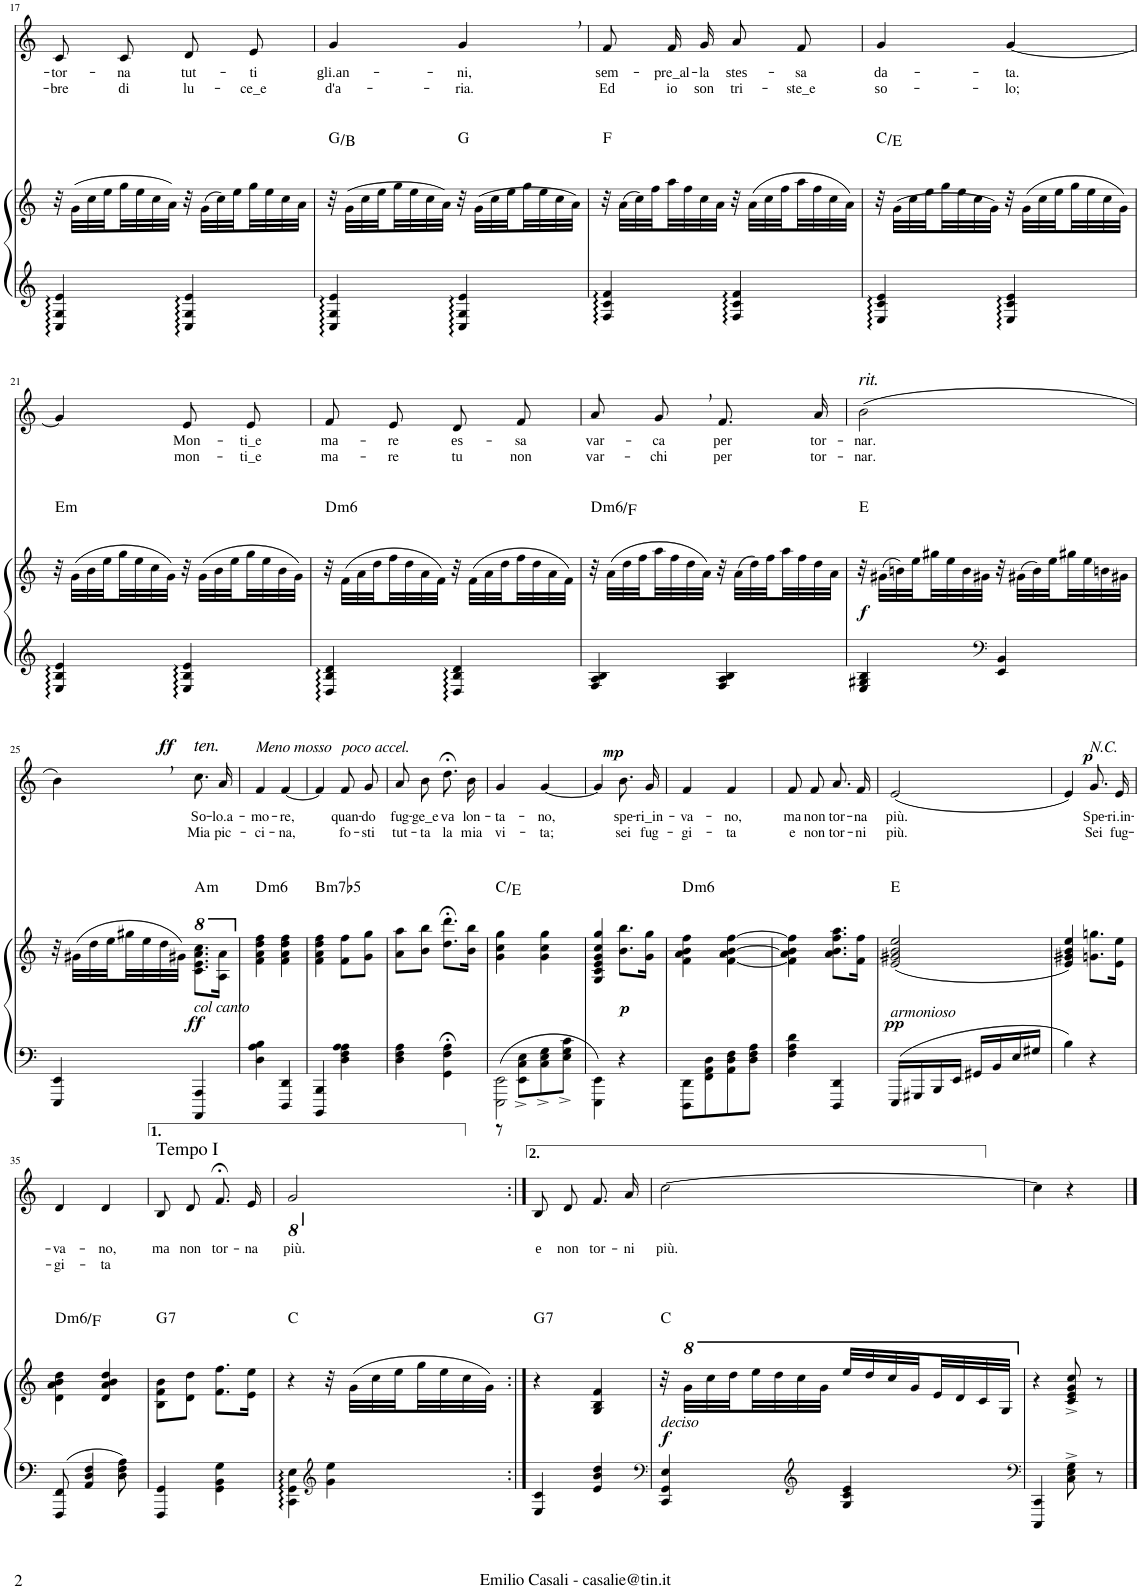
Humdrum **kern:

**kern	**kern	**dynam	**harte	**kern	**text	**text	**dynam
*part2	*part2	*part2	*part2	*part1	*part1	*part1	*part1
*staff3	*staff2	*staff2/3	*	*staff1	*staff1	*staff1	*staff1
*I"Piano	*	*	*	*I"Voce	*	*	*
*I'Pno	*	*	*	*	*	*	*
!!LO:PB:g=z
*clefG2	*clefG2	*	*	*clefG2	*	*	*
*k[]	*k[]	*	*	*k[]	*	*	*
*M2/4	*M2/4	*	*	*M2/4	*	*	*
=17	=17	=17	=17	=17	=17	=17	=17
!	!	!	!	!	!LO:LY:b	!LO:LY:b	!
4C/ 4G/ 4e/	32r	.	.	8c/L	-tor-	-bre	.
.	(32g\LLL	.	.	.	.	.	.
.	32cc\	.	.	.	.	.	.
.	32ee\	.	.	.	.	.	.
!	!	!	!	!	!LO:LY:b	!LO:LY:b	!
.	32gg\	.	.	8c/J	-na	di	.
.	32ee\	.	.	.	.	.	.
.	32cc\	.	.	.	.	.	.
.	32a\JJJ)	.	.	.	.	.	.
!	!	!	!	!	!LO:LY:b	!LO:LY:b	!
4C/ 4G/ 4e/	32r	.	.	8d/L	tut-	lu-	.
.	(32g\LLL	.	.	.	.	.	.
.	32cc\)	.	.	.	.	.	.
.	32ee\	.	.	.	.	.	.
!	!	!	!	!	!LO:LY:b	!LO:LY:b	!
.	32gg\	.	.	8e/J	-ti	-ce_e	.
.	32ee\	.	.	.	.	.	.
.	32cc\	.	.	.	.	.	.
.	32a\JJJ	.	.	.	.	.	.
=18	=18	=18	=18	=18	=18	=18	=18
!	!	!	!	!	!LO:LY:b	!LO:LY:b	!
4C/ 4G/ 4e/	32r	.	G:maj/3	4g/	gli.an-	d'a-	.
.	(32g\LLL	.	.	.	.	.	.
.	32cc\	.	.	.	.	.	.
.	32ee\	.	.	.	.	.	.
.	32gg\	.	.	.	.	.	.
.	32ee\	.	.	.	.	.	.
.	32cc\	.	.	.	.	.	.
.	32a\JJJ)	.	.	.	.	.	.
!	!	!	!	!	!LO:LY:b	!LO:LY:b	!
4C/ 4G/ 4e/	32r	.	G:maj	4g,/	-ni,	-ria.	.
.	(32g\LLL	.	.	.	.	.	.
.	32cc\	.	.	.	.	.	.
.	32ee\	.	.	.	.	.	.
.	32gg\	.	.	.	.	.	.
.	32ee\	.	.	.	.	.	.
.	32cc\	.	.	.	.	.	.
.	32a\JJJ)	.	.	.	.	.	.
=19	=19	=19	=19	=19	=19	=19	=19
!	!	!	!	!	!LO:LY:b	!LO:LY:b	!
4F/ 4c/ 4f/	32r	.	F:maj	8f/L	sem-	Ed	.
.	(32a\LLL	.	.	.	.	.	.
.	32cc\)	.	.	.	.	.	.
.	32ff\	.	.	.	.	.	.
!	!	!	!	!	!LO:LY:b	!LO:LY:b	!
.	32aa\	.	.	16f/L	-pre_al-	io	.
.	32ff\	.	.	.	.	.	.
!	!	!	!	!	!LO:LY:b	!LO:LY:b	!
.	32cc\	.	.	16g/JJ	-la	son	.
.	32a\JJJ	.	.	.	.	.	.
!	!	!	!	!	!LO:LY:b	!LO:LY:b	!
4F/ 4c/ 4f/	32r	.	.	8a/L	stes-	tri-	.
.	(32a\LLL	.	.	.	.	.	.
.	32cc\	.	.	.	.	.	.
.	32ff\	.	.	.	.	.	.
!	!	!	!	!	!LO:LY:b	!LO:LY:b	!
.	32aa\	.	.	8f/J	-sa	-ste_e	.
.	32ff\	.	.	.	.	.	.
.	32cc\	.	.	.	.	.	.
.	32a\JJJ)	.	.	.	.	.	.
=20	=20	=20	=20	=20	=20	=20	=20
!	!	!	!	!	!LO:LY:b	!LO:LY:b	!
4E/ 4c/ 4e/	32r	.	C:maj/3	4g/	da-	so-	.
.	(32g\LLL	.	.	.	.	.	.
.	32cc\	.	.	.	.	.	.
.	32ee\	.	.	.	.	.	.
.	32gg\	.	.	.	.	.	.
.	32ee\	.	.	.	.	.	.
.	32cc\	.	.	.	.	.	.
.	32g\JJJ)	.	.	.	.	.	.
!	!	!	!	!	!LO:LY:b	!LO:LY:b	!
4E/ 4c/ 4e/	32r	.	.	[4g/	-ta.	-lo;	.
.	(32g\LLL	.	.	.	.	.	.
.	32cc\	.	.	.	.	.	.
.	32ee\	.	.	.	.	.	.
.	32gg\	.	.	.	.	.	.
.	32ee\	.	.	.	.	.	.
.	32cc\	.	.	.	.	.	.
.	32g\JJJ)	.	.	.	.	.	.
!!LO:LB:g=z
=21	=21	=21	=21	=21	=21	=21	=21
!	!	!	!LO:H:kt=m	!	!	!	!
4E/ 4B/ 4e/	32r	.	E:min	4g/]	.	.	.
.	(32g\LLL	.	.	.	.	.	.
.	32b\	.	.	.	.	.	.
.	32ee\	.	.	.	.	.	.
.	32gg\	.	.	.	.	.	.
.	32ee\	.	.	.	.	.	.
.	32cc\	.	.	.	.	.	.
.	32g\JJJ)	.	.	.	.	.	.
!	!	!	!	!	!LO:LY:b	!LO:LY:b	!
4E/ 4B/ 4e/	32r	.	.	8e/L	Mon-	mon-	.
.	(32g\LLL	.	.	.	.	.	.
.	32b\	.	.	.	.	.	.
.	32ee\	.	.	.	.	.	.
!	!	!	!	!	!LO:LY:b	!LO:LY:b	!
.	32gg\	.	.	8e/J	-ti_e	-ti_e	.
.	32ee\	.	.	.	.	.	.
.	32b\	.	.	.	.	.	.
.	32g\JJJ)	.	.	.	.	.	.
=22	=22	=22	=22	=22	=22	=22	=22
!	!	!	!LO:H:kt=m6	!	!LO:LY:b	!LO:LY:b	!
4D/ 4B/ 4d/	32r	.	D:min6	8f/L	ma-	ma-	.
.	(32f\LLL	.	.	.	.	.	.
.	32a\	.	.	.	.	.	.
.	32dd\	.	.	.	.	.	.
!	!	!	!	!	!LO:LY:b	!LO:LY:b	!
.	32ff\	.	.	8e/J	-re	-re	.
.	32dd\	.	.	.	.	.	.
.	32a\	.	.	.	.	.	.
.	32f\JJJ)	.	.	.	.	.	.
!	!	!	!	!	!LO:LY:b	!LO:LY:b	!
4D/ 4B/ 4d/	32r	.	.	8d/L	es-	tu	.
.	(32f\LLL	.	.	.	.	.	.
.	32a\	.	.	.	.	.	.
.	32dd\	.	.	.	.	.	.
!	!	!	!	!	!LO:LY:b	!LO:LY:b	!
.	32ff\	.	.	8f/J	-sa	non	.
.	32dd\	.	.	.	.	.	.
.	32a\	.	.	.	.	.	.
.	32f\JJJ)	.	.	.	.	.	.
=23	=23	=23	=23	=23	=23	=23	=23
!	!	!	!LO:H:kt=m6	!	!LO:LY:b	!LO:LY:b	!
4F/ 4A/ 4B/	32r	.	D:min6/b3	8a/L	var-	var-	.
.	(32a\LLL	.	.	.	.	.	.
.	32dd\	.	.	.	.	.	.
.	32ff\	.	.	.	.	.	.
!	!	!	!	!	!LO:LY:b	!LO:LY:b	!
.	32aa\	.	.	8g,/J	-ca	-chi	.
.	32ff\	.	.	.	.	.	.
.	32dd\	.	.	.	.	.	.
.	32a\JJJ)	.	.	.	.	.	.
!	!	!	!	!	!LO:LY:b	!LO:LY:b	!
4F/ 4A/ 4B/	32r	.	.	8.f/L	per	per	.
.	(32a\LLL	.	.	.	.	.	.
.	32dd\)	.	.	.	.	.	.
.	32ff\	.	.	.	.	.	.
.	32aa\	.	.	.	.	.	.
.	32ff\	.	.	.	.	.	.
!	!	!	!	!	!LO:LY:b	!LO:LY:b	!
.	32dd\	.	.	16a/Jk	tor-	tor-	.
.	32a\JJJ	.	.	.	.	.	.
=24	=24	=24	=24	=24	=24	=24	=24
!	!	!	!	!LO:TX:a:i:t=rit.	!	!	!
!	!	!LO:DY:a=2	!	!	!LO:LY:b	!LO:LY:b	!
4E/ 4G#X/ 4B/	32r	f	E:maj	(2b\	-nar.	-nar.	.
.	(32g#X\LLL	.	.	.	.	.	.
.	32bn\)	.	.	.	.	.	.
.	32ee\	.	.	.	.	.	.
.	32gg#X\	.	.	.	.	.	.
.	32ee\	.	.	.	.	.	.
.	32b\	.	.	.	.	.	.
.	32g#X\JJJ	.	.	.	.	.	.
*clefF4	*	*	*	*	*	*	*
4EE/ 4BB/	32r	.	.	.	.	.	.
.	(32g#X\LLL	.	.	.	.	.	.
.	32b\)	.	.	.	.	.	.
.	32ee\	.	.	.	.	.	.
.	32gg#X\	.	.	.	.	.	.
.	32ee\	.	.	.	.	.	.
.	32bn\	.	.	.	.	.	.
.	32g#X\JJJ	.	.	.	.	.	.
!!LO:LB:g=z
=25	=25	=25	=25	=25	=25	=25	=25
4EEE/ 4EE/	32r	.	.	4b,\)	.	.	.
.	(32g#X\LLL	.	.	.	.	.	.
.	32dd\	.	.	.	.	.	.
.	32ee\	.	.	.	.	.	.
.	32gg#X\	.	.	.	.	.	.
.	32ee\	.	.	.	.	.	.
.	32dd\	.	.	.	.	.	.
.	32g#X\JJJ)	.	.	.	.	.	.
*	*8va	*	*	*	*	*	*
!	!	!	!	!LO:TX:a:i:t=ten.	!	!	!
!LO:TX:a:i:t=col canto	!	!	!	!	!	!	!
!	!	!LO:DY:a=2	!LO:H:kt=m	!	!LO:LY:b	!LO:LY:b	!LO:DY:b
4AAAA/ 4AAA/	8.cc\ 8.ee\ 8.aa\ 8.ccc\L	ff	A:min	8.cc\L	So-	Mia	ff
!	!	!	!	!	!LO:LY:b	!LO:LY:b	!
.	16a\ 16aa\Jk	.	.	16a\Jk	-lo.a-	pic-	.
=26	=26	=26	=26	=26	=26	=26	=26
*	*X8va	*	*	*	*	*	*
!	!	!	!	!LO:TX:a:i:t=Meno mosso	!	!	!
!	!	!	!LO:H:kt=m6	!	!LO:LY:b	!LO:LY:b	!
4D\ 4A\ 4B\	4f\ 4a\ 4dd\ 4ff\	.	D:min6	4f/	-mo-	-ci-	.
!	!	!	!	!	!LO:LY:b	!LO:LY:b	!
4DDD/ 4DD/	4f\ 4a\ 4dd\ 4ff\	.	.	[4f/	-re,	-na,	.
=27	=27	=27	=27	=27	=27	=27	=27
!	!	!	!LO:H:kt=m7b5	!	!	!	!
4BBBB/ 4BBB/	4f\ 4a\ 4dd\ 4ff\	.	B:hdim7	4f/]	.	.	.
!	!	!	!	!LO:TX:a:i:t=poco accel.	!	!	!
!	!	!	!	!	!LO:LY:b	!LO:LY:b	!
4D\ 4F\ 4A\ 4A\	8f\ 8ff\L	.	.	8f/L	quan-	fo-	.
!	!	!	!	!	!LO:LY:b	!LO:LY:b	!
.	8g\ 8gg\J	.	.	8g/J	-do	-sti	.
=28	=28	=28	=28	=28	=28	=28	=28
!	!	!	!	!	!LO:LY:b	!LO:LY:b	!
4D\ 4F\ 4A\	8a\ 8aa\L	.	.	8a/L	fug-	tut-	.
!	!	!	!	!	!LO:LY:b	!LO:LY:b	!
.	8b\ 8bb\J	.	.	8b/J	-ge_e	-ta	.
!	!	!	!	!	!LO:LY:b	!LO:LY:b	!
4GG\;< 4F\;< 4A\;<	8.dd\;< 8.ddd\;<L	.	.	8.dd;<\L	va	la	.
!	!	!	!	!	!LO:LY:b	!LO:LY:b	!
.	16b\ 16bb\Jk	.	.	16b\Jk	lon-	mia	.
=29	=29	=29	=29	=29	=29	=29	=29
*^	*	*	*	*	*	*	*
!	!	!	!	!	!	!LO:LY:b	!LO:LY:b	!
2EEE\ 2EE\	8r	4g\ 4cc\ 4gg\	.	C:maj/3	4g/	-ta-	vi-	.
.	8EE\^ 8C\^ 8E\^L	.	.	.	.	.	.	.
!	!	!	!	!	!	!LO:LY:b	!LO:LY:b	!
.	8C\^ 8E\^ 8G\^	4g\ 4cc\ 4gg\	.	.	[4g/	-no,	-ta;	.
.	8E\^ 8G\^ 8c\^J	.	.	.	.	.	.	.
*v	*v	*	*	*	*	*	*	*
=30	=30	=30	=30	=30	=30	=30	=30
4EEE\ 4EE\	4G/ 4c/ 4e/ 4g/ 4cc/ 4gg/	.	.	4g/]	.	.	.
!	!	!LO:DY:a=2	!	!	!LO:LY:b	!LO:LY:b	!LO:DY:b
4r	8.b\ 8.bb\L	p	.	8.b/L	spe-	sei	mp
!	!	!	!	!	!LO:LY:b	!LO:LY:b	!
.	16g\ 16gg\Jk	.	.	16g/Jk	-ri_in-	fug-	.
=31	=31	=31	=31	=31	=31	=31	=31
!	!	!	!LO:H:kt=m6	!	!LO:LY:b	!LO:LY:b	!
8DDD\ 8DD\L	4f\ 4a\ 4b\ 4ff\	.	D:min6	4f/	-va-	-gi-	.
8FF\ 8AA\ 8D\	.	.	.	.	.	.	.
!	!	!	!	!	!LO:LY:b	!LO:LY:b	!
8AA\ 8D\ 8F\	[4f\ 4a\ [4b\ [4ff\	.	.	4f/	-no,	-ta	.
8D\ 8F\ 8A\J	.	.	.	.	.	.	.
=32	=32	=32	=32	=32	=32	=32	=32
!	!	!	!	!	!LO:LY:b	!LO:LY:b	!
4F\ 4A\ 4d\	4f\] 4a\ 4b\] 4ff\]	.	.	8f/L	ma	e	.
!	!	!	!	!	!LO:LY:b	!LO:LY:b	!
.	.	.	.	8f/J	non	non	.
!	!	!	!	!	!LO:LY:b	!LO:LY:b	!
4DDD/ 4DD/	8.a\ 8.b\ 8.ff\ 8.aa\L	.	.	8.a/L	tor-	tor-	.
!	!	!	!	!	!LO:LY:b	!LO:LY:b	!
.	16f\ 16ff\Jk	.	.	16f/Jk	-na	-ni	.
=33	=33	=33	=33	=33	=33	=33	=33
!LO:TX:a:i:t=armonioso	!	!	!	!	!	!	!
!	!	!LO:DY:a=2	!	!	!LO:LY:b	!LO:LY:b	!
16EEE/LL	(2e/ 2gn/ 2b/ 2ee/	pp	E:maj	(2e/	più.	più.	.
16GGG#X/	.	.	.	.	.	.	.
16BBB/	.	.	.	.	.	.	.
16EE/JJ	.	.	.	.	.	.	.
16GG#X/LL	.	.	.	.	.	.	.
16BB/	.	.	.	.	.	.	.
16E/	.	.	.	.	.	.	.
16G#X/JJ	.	.	.	.	.	.	.
=34	=34	=34	=34	=34	=34	=34	=34
4B\	4e/ 4gn/ 4b/ 4ee/)	.	.	4e/)	.	.	.
!	!	!	!	!LO:TX:a:i:t=N.C.	!	!	!
!	!	!	!	!	!LO:LY:b	!LO:LY:b	!LO:DY:b
4r	8.gn\ 8.ggn\L	.	.	8.g/L	Spe-	Sei	p
!	!	!	!	!	!LO:LY:b	!LO:LY:b	!
.	16e\ 16ee\Jk	.	.	16e/Jk	-ri.in-	fug-	.
!!LO:LB:g=z
=35	=35	=35	=35	=35	=35	=35	=35
!	!	!	!LO:H:kt=m6	!	!LO:LY:b	!LO:LY:b	!
8FFF/ 8FF/	4d\ 4a\ 4b\ 4dd\	.	D:min6/b3	4d/	-va-	-gi-	.
4AA/ 4D/ 4F/	.	.	.	.	.	.	.
!	!	!	!	!	!LO:LY:b	!LO:LY:b	!
.	4d/ 4a/ 4b/ 4dd/	.	.	4d/	-no,	-ta	.
8D\ 8F\ 8A\	.	.	.	.	.	.	.
=36	=36	=36	=36	=36	=36	=36	=36
!	!	!	!	!LO:TX:a:t=Tempo I	!	!	!
!	!	!	!LO:H:kt=7	!	!LO:LY:b	!	!
4FFF/ 4GG/	8B\ 8f\ 8b\L	.	G:7	8B/L	ma	.	.
!	!	!	!	!	!LO:LY:b	!	!
.	8d\ 8dd\J	.	.	8d/J	non	.	.
!	!	!	!	!	!LO:LY:b	!	!
4GG\ 4BB\ 4G\	8.f\ 8.ff\L	.	.	8.f;</L	tor-	.	.
!	!	!	!	!	!LO:LY:b	!	!
.	16e\ 16ee\Jk	.	.	16e/Jk	-na	.	.
=37	=37	=37	=37	=37	=37	=37	=37
*	*	*	*	*8va	*	*	*
!	!	!	!	!	!LO:LY:b	!	!
4CC\ 4GG\ 4E\	4r	.	C:maj	2gg/	più.	.	.
*clefG2	*	*	*	*	*	*	*
4g\ 4ee\	32r	.	.	.	.	.	.
.	(32g\LLL	.	.	.	.	.	.
.	32cc\	.	.	.	.	.	.
.	32ee\	.	.	.	.	.	.
.	32gg\	.	.	.	.	.	.
.	32ee\	.	.	.	.	.	.
.	32cc\	.	.	.	.	.	.
.	32g\JJJ)	.	.	.	.	.	.
=38:|!	=38:|!	=38:|!	=38:|!	=38:|!	=38:|!	=38:|!	=38:|!
*	*	*	*	*X8va	*	*	*
!	!	!	!LO:H:kt=7	!	!LO:LY:b	!	!
4E/ 4c/	4r	.	G:7	8B/L	e	.	.
!	!	!	!	!	!LO:LY:b	!	!
.	.	.	.	8d/J	non	.	.
!	!	!	!	!	!LO:LY:b	!	!
4e/ 4b/ 4dd/	4G/ 4B/ 4f/	.	.	8.f/L	tor-	.	.
!	!	!	!	!	!LO:LY:b	!	!
.	.	.	.	16a/Jk	-ni	.	.
=39	=39	=39	=39	=39	=39	=39	=39
*clefF4	*	*	*	*	*	*	*
!LO:TX:a:i:t=deciso	!	!	!	!	!	!	!
!	!	!LO:DY:a=2	!	!	!LO:LY:b	!	!
4CC/ 4GG/ 4E/	32r	f	C:maj	[2cc\	più.	.	.
*	*8va	*	*	*	*	*	*
.	32gg\LLL	.	.	.	.	.	.
.	32ccc\	.	.	.	.	.	.
.	32ddd\	.	.	.	.	.	.
.	32eee\	.	.	.	.	.	.
.	32ddd\	.	.	.	.	.	.
*clefG2	*	*	*	*	*	*	*
.	32ccc\	.	.	.	.	.	.
.	32gg\JJJ	.	.	.	.	.	.
4G/ 4c/ 4e/	32eee/LLL	.	.	.	.	.	.
.	32ddd/	.	.	.	.	.	.
.	32ccc/	.	.	.	.	.	.
.	32gg/	.	.	.	.	.	.
.	32ee/	.	.	.	.	.	.
.	32dd/	.	.	.	.	.	.
.	32cc/	.	.	.	.	.	.
.	32g/JJJ	.	.	.	.	.	.
=40	=40	=40	=40	=40	=40	=40	=40
*clefF4	*	*	*	*	*	*	*
*	*X8va	*	*	*	*	*	*
4CCC/ 4CC/	4r	.	.	4cc\]	.	.	.
8C\^ 8E\^ 8G\^	8c/^ 8e/^ 8g/^ 8cc/^	.	.	4r	.	.	.
8r	8r	.	.	.	.	.	.
==	==	==	==	==	==	==	==
*-	*-	*-	*-	*-	*-	*-	*-
